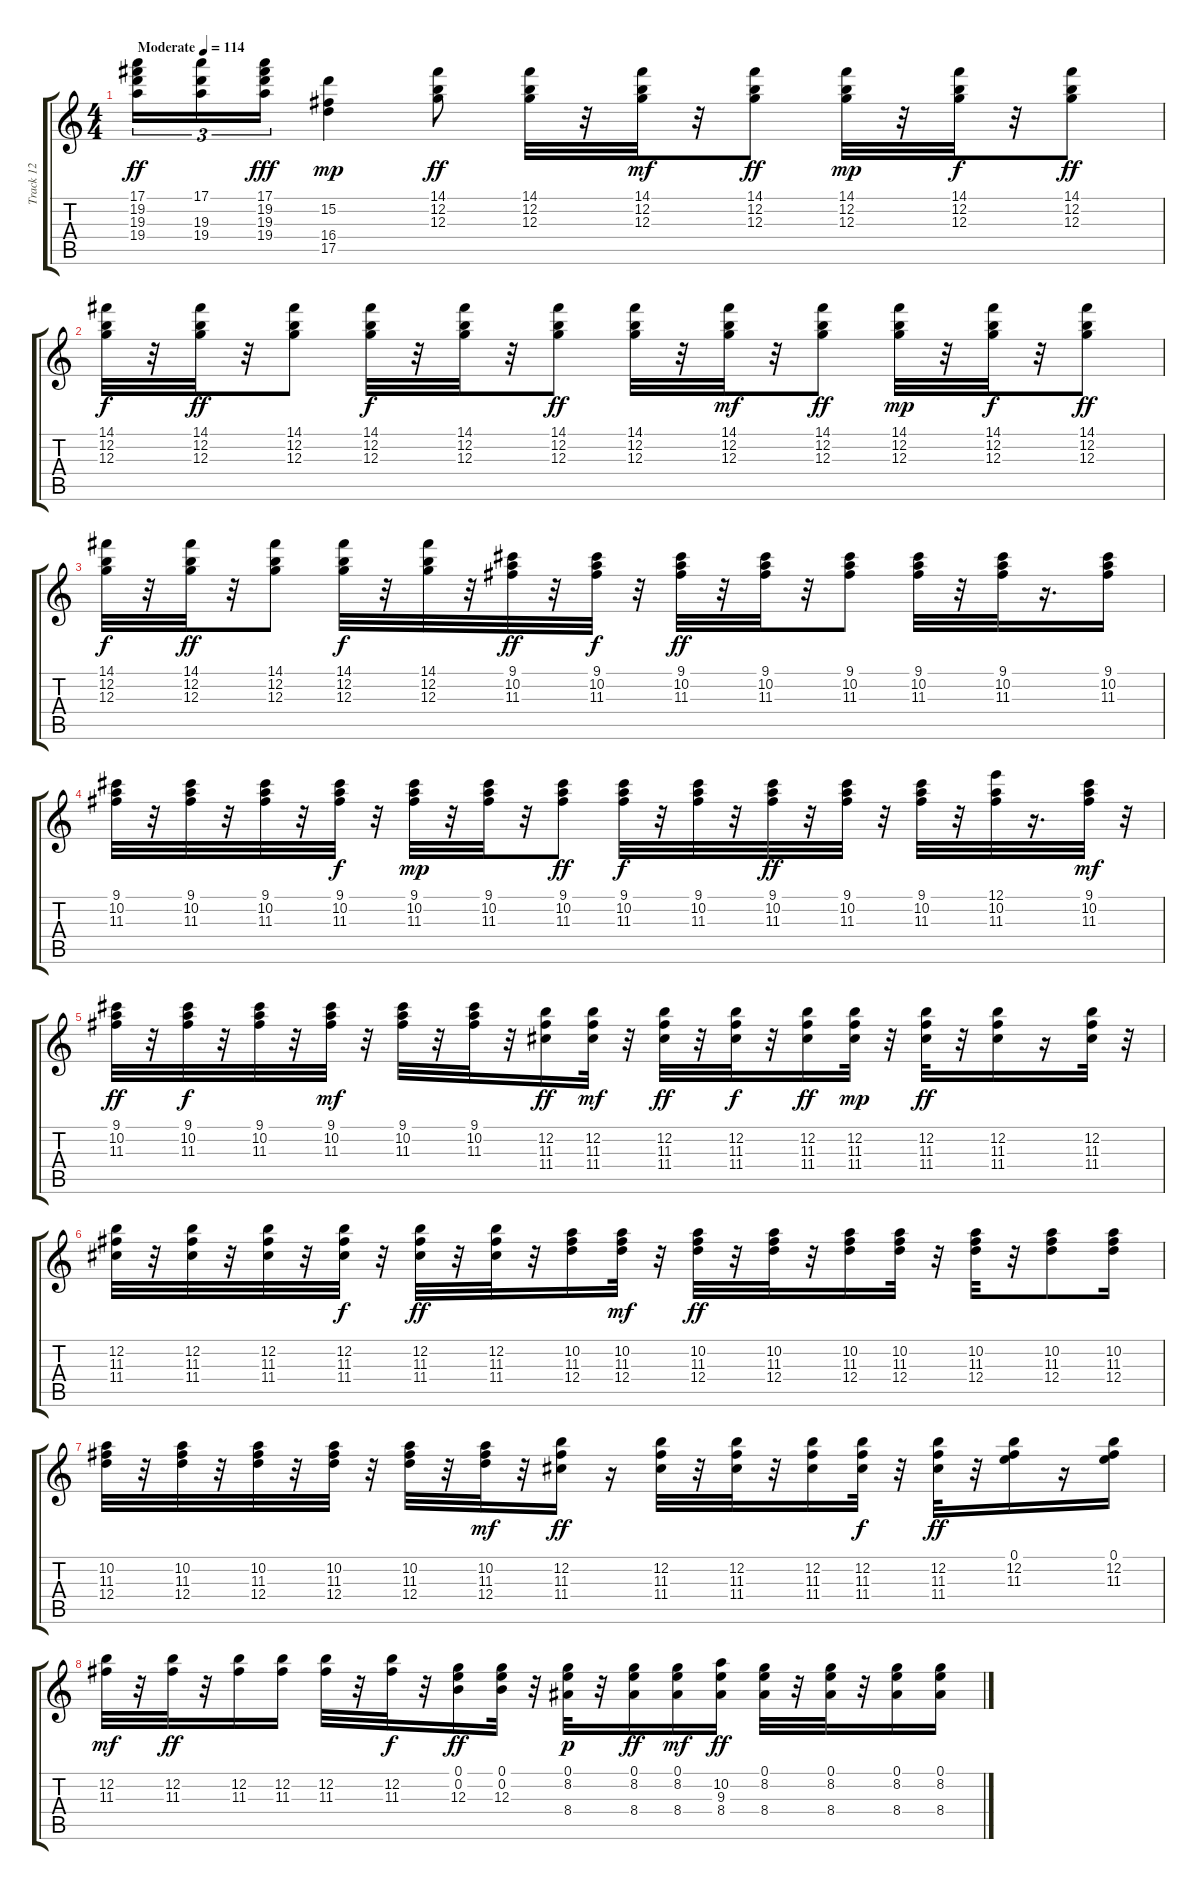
\track ("Track 12" "Track 12") {instrument electricguitarclean}
\staff {score tabs}
\tuning (E4 B3 G3 D3 A2 E2) {hide}
\ts (4 4)
\tempo (114 "Moderate")
\clef g2
\ks c
(17.1 19.2 19.3 19.4).16{tu (3 2) dy ff instrument electricguitarclean} (17.1 19.3 19.4).16{tu (3 2) volume 14} (17.1 19.2 19.3 19.4).16{tu (3 2) dy fff volume 11} (15.2 16.4 17.5).4{dy mp volume 12} (14.1 12.2 12.3).8{dy ff volume 9} (14.1 12.2 12.3).32 r.32 (14.1 12.2 12.3).32{dy mf} r.32 (14.1 12.2 12.3).8{dy ff} (14.1 12.2 12.3).32{dy mp} r.32 (14.1 12.2 12.3).32{dy f} r.32 (14.1 12.2 12.3).8{dy ff} |
(14.1 12.2 12.3).32{dy f} r.32 (14.1 12.2 12.3).32{dy ff} r.32 (14.1 12.2 12.3).8 (14.1 12.2 12.3).32{dy f} r.32 (14.1 12.2 12.3).32 r.32 (14.1 12.2 12.3).8{dy ff} (14.1 12.2 12.3).32 r.32 (14.1 12.2 12.3).32{dy mf} r.32 (14.1 12.2 12.3).8{dy ff} (14.1 12.2 12.3).32{dy mp} r.32 (14.1 12.2 12.3).32{dy f} r.32 (14.1 12.2 12.3).8{dy ff} |
(14.1 12.2 12.3).32{dy f} r.32 (14.1 12.2 12.3).32{dy ff} r.32 (14.1 12.2 12.3).8 (14.1 12.2 12.3).32{dy f} r.32 (14.1 12.2 12.3).32 r.32 (9.1 10.2 11.3).32{dy ff} r.32 (9.1 10.2 11.3).32{dy f} r.32 (9.1 10.2 11.3).32{dy ff} r.32 (9.1 10.2 11.3).32 r.32 (9.1 10.2 11.3).8 (9.1 10.2 11.3).32 r.32 (9.1 10.2 11.3).32 r.16{d} (9.1 10.2 11.3).16 |
(9.1 10.2 11.3).32 r.32 (9.1 10.2 11.3).32 r.32 (9.1 10.2 11.3).32 r.32 (9.1 10.2 11.3).32{dy f} r.32 (9.1 10.2 11.3).32{dy mp} r.32 (9.1 10.2 11.3).32 r.32 (9.1 10.2 11.3).8{dy ff} (9.1 10.2 11.3).32{dy f} r.32 (9.1 10.2 11.3).32 r.32 (9.1 10.2 11.3).32{dy ff} r.32 (9.1 10.2 11.3).32 r.32 (9.1 10.2 11.3).32 r.32 (12.1 10.2 11.3).32 r.16{d} (9.1 10.2 11.3).32{dy mf} r.32 |
(9.1 10.2 11.3).32{dy ff} r.32 (9.1 10.2 11.3).32{dy f} r.32 (9.1 10.2 11.3).32 r.32 (9.1 10.2 11.3).32{dy mf} r.32 (9.1 10.2 11.3).32 r.32 (9.1 10.2 11.3).32 r.32 (12.2 11.3 11.4).16{dy ff} (12.2 11.3 11.4).32{dy mf} r.32 (12.2 11.3 11.4).32{dy ff} r.32 (12.2 11.3 11.4).32{dy f} r.32 (12.2 11.3 11.4).16{dy ff} (12.2 11.3 11.4).32{dy mp} r.32 (12.2 11.3 11.4).32{dy ff} r.32 (12.2 11.3 11.4).16 r.16 (12.2 11.3 11.4).32 r.32 |
(12.2 11.3 11.4).32 r.32 (12.2 11.3 11.4).32 r.32 (12.2 11.3 11.4).32 r.32 (12.2 11.3 11.4).32{dy f} r.32 (12.2 11.3 11.4).32{dy ff} r.32 (12.2 11.3 11.4).32 r.32 (10.2 11.3 12.4).16 (10.2 11.3 12.4).32{dy mf} r.32 (10.2 11.3 12.4).32{dy ff} r.32 (10.2 11.3 12.4).32 r.32 (10.2 11.3 12.4).16 (10.2 11.3 12.4).32 r.32 (10.2 11.3 12.4).32 r.32 (10.2 11.3 12.4).8 (10.2 11.3 12.4).16 |
(10.2 11.3 12.4).32 r.32 (10.2 11.3 12.4).32 r.32 (10.2 11.3 12.4).32 r.32 (10.2 11.3 12.4).32 r.32 (10.2 11.3 12.4).32 r.32 (10.2 11.3 12.4).32{dy mf} r.32 (12.2 11.3 11.4).16{dy ff} r.16 (12.2 11.3 11.4).32 r.32 (12.2 11.3 11.4).32 r.32 (12.2 11.3 11.4).16 (12.2 11.3 11.4).32{dy f} r.32 (12.2 11.3 11.4).32{dy ff} r.32 (0.1 12.2 11.3).16 r.16 (0.1 12.2 11.3).16 |
(12.2 11.3).32{dy mf} r.32 (12.2 11.3).32{dy ff} r.32 (12.2 11.3).16 (12.2 11.3).16 (12.2 11.3).32 r.32 (12.2 11.3).32{dy f} r.32 (0.1 0.2 12.3).16{dy ff} (0.1 0.2 12.3).32 r.32 (0.1 8.2 8.4).32{dy p} r.32 (0.1 8.2 8.4).16{dy ff} (0.1 8.2 8.4).16{dy mf} (10.2 9.3 8.4).16{dy ff} (0.1 8.2 8.4).32 r.32 (0.1 8.2 8.4).32 r.32 (0.1 8.2 8.4).16 (0.1 8.2 8.4).16
